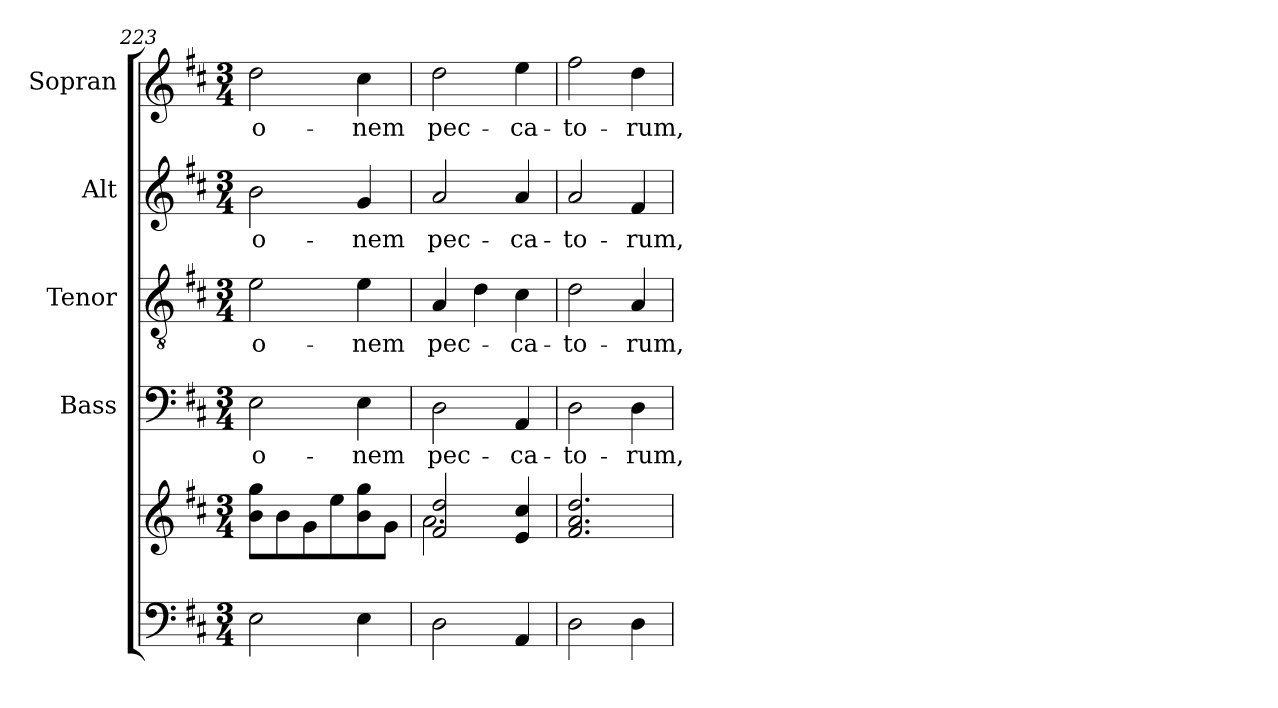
**kern	**kern	**kern	**text	**kern	**text	**kern	**text	**kern	**text
*part5	*part5	*part4	*part4	*part3	*part3	*part2	*part2	*part1	*part1
*staff6	*staff5	*staff4	*staff4	*staff3	*staff3	*staff2	*staff2	*staff1	*staff1
*	*	*I"Bass	*	*I"Tenor	*	*I"Alt	*	*I"Sopran	*
*	*	*I'B.	*	*I'T.	*	*I'A.	*	*I'S.	*
!!LO:PB:g=z
*clefF4	*clefG2	*clefF4	*	*clefGv2	*	*clefG2	*	*clefG2	*
*k[f#c#]	*k[f#c#]	*k[f#c#]	*	*k[f#c#]	*	*k[f#c#]	*	*k[f#c#]	*
*D:	*D:	*D:	*	*D:	*	*D:	*	*D:	*
*M3/4	*M3/4	*M3/4	*	*M3/4	*	*M3/4	*	*M3/4	*
=223	=223	=223	=223	=223	=223	=223	=223	=223	=223
!	!	!	!LO:LY:b	!	!LO:LY:b	!	!LO:LY:b	!	!LO:LY:b
2E\	8b\ 8gg\L	2E\	-o-	2e\	-o-	2b\	-o-	2dd\	-o-
.	8b\	.	.	.	.	.	.	.	.
.	8g\	.	.	.	.	.	.	.	.
.	8ee\	.	.	.	.	.	.	.	.
!	!	!	!LO:LY:b	!	!LO:LY:b	!	!LO:LY:b	!	!LO:LY:b
4E\	8b\ 8gg\	4E\	-nem	4e\	-nem	4g/	-nem	4cc#\	-nem
.	8g\J	.	.	.	.	.	.	.	.
=224	=224	=224	=224	=224	=224	=224	=224	=224	=224
*	*^	*	*	*	*	*	*	*	*
!	!	!	!	!LO:LY:b	!	!LO:LY:b	!	!LO:LY:b	!	!LO:LY:b
2D\	2f#/ 2dd/	2.a\	2D\	pec-	4A/	pec-	2a/	pec-	2dd\	pec-
.	.	.	.	.	4d\	.	.	.	.	.
!	!	!	!	!LO:LY:b	!	!LO:LY:b	!	!LO:LY:b	!	!LO:LY:b
4AA/	4e/ 4cc#/	.	4AA/	-ca-	4c#\	-ca-	4a/	-ca-	4ee\	-ca-
*	*v	*v	*	*	*	*	*	*	*	*
=225	=225	=225	=225	=225	=225	=225	=225	=225	=225
!	!	!	!LO:LY:b	!	!LO:LY:b	!	!LO:LY:b	!	!LO:LY:b
2D\	2.f#/ 2.a/ 2.dd/	2D\	-to-	2d\	-to-	2a/	-to-	2ff#\	-to-
!	!	!	!LO:LY:b	!	!LO:LY:b	!	!LO:LY:b	!	!LO:LY:b
4D\	.	4D\	-rum,	4A/	-rum,	4f#/	-rum,	4dd\	-rum,
=	=	=	=	=	=	=	=	=	=
*-	*-	*-	*-	*-	*-	*-	*-	*-	*-
